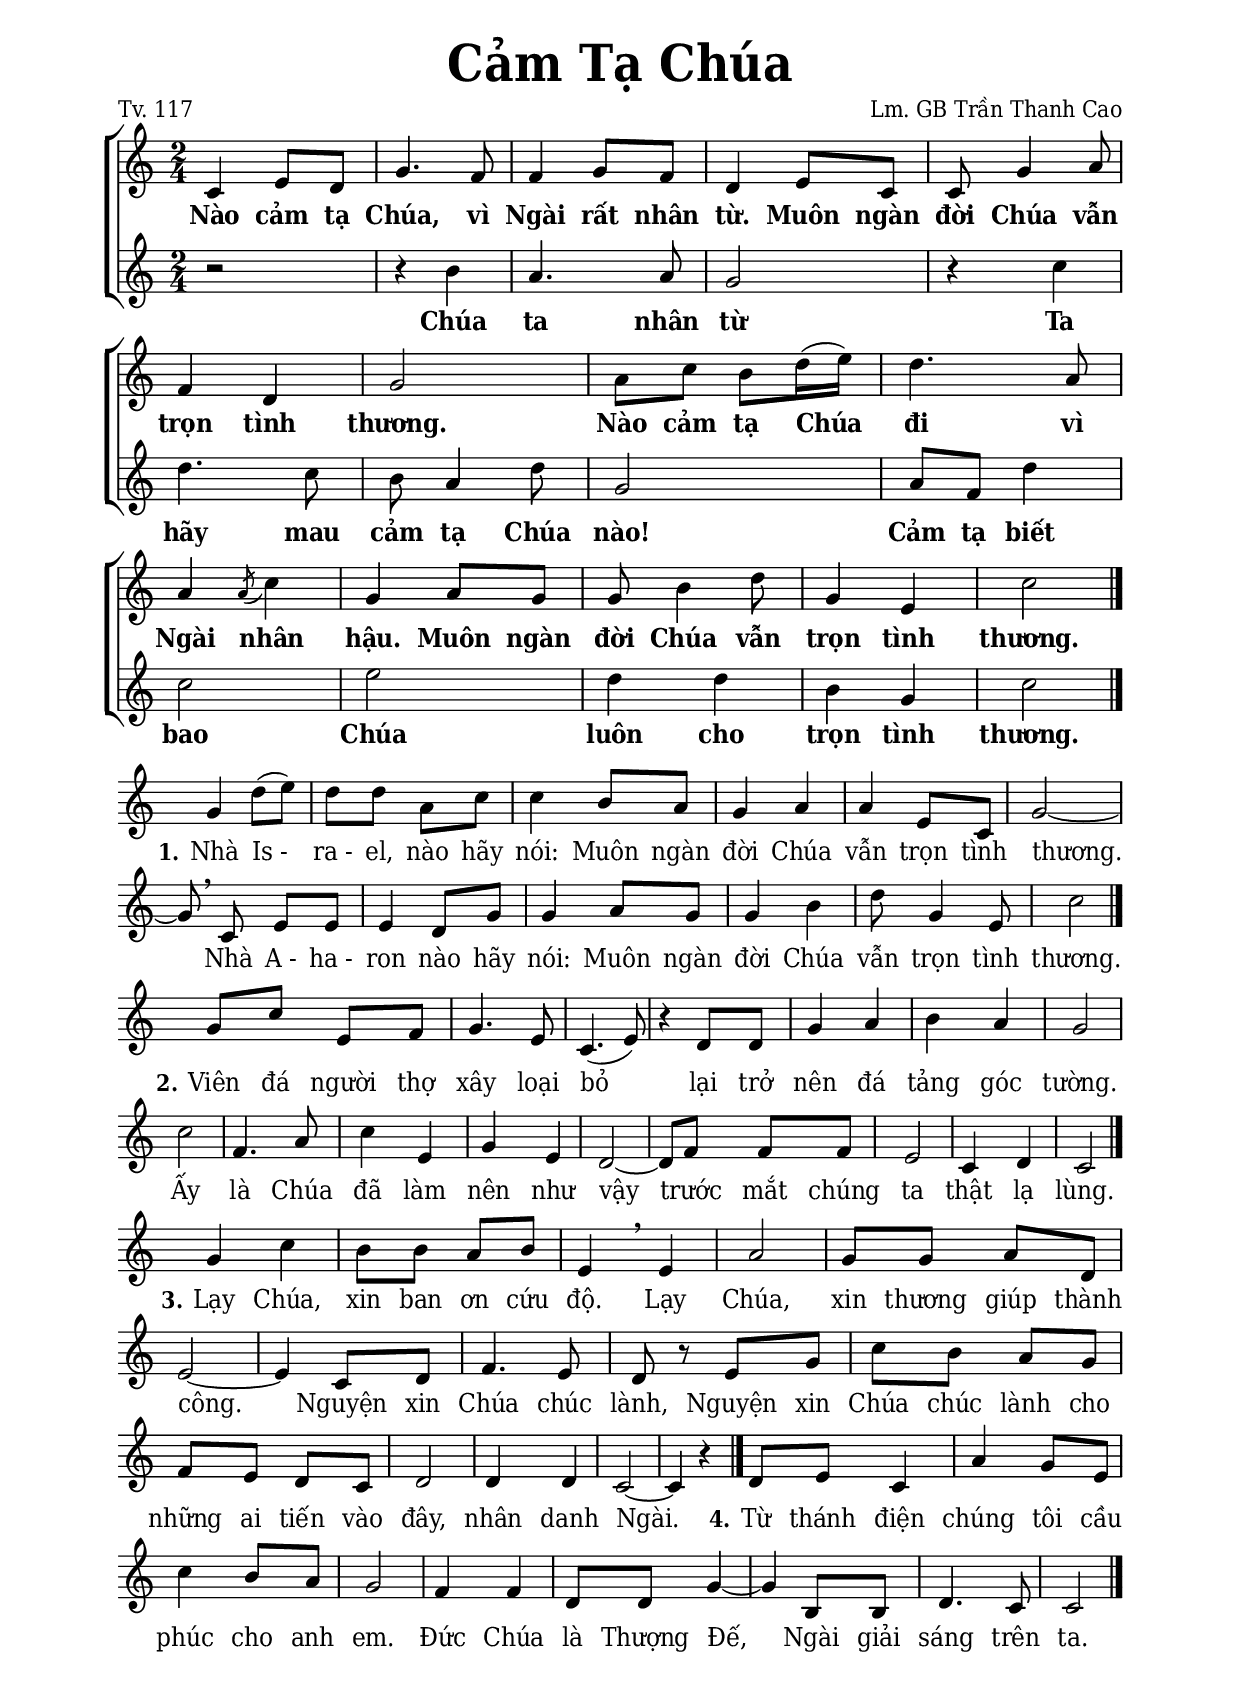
% Cài đặt chung
\version "2.22.1"
\include "english.ly"

\header {
  title = \markup { \fontsize #3 "Cảm Tạ Chúa" }
  poet = "Tv. 117"
  composer = "Lm. GB Trần Thanh Cao"
  %arranger = " "
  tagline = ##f
}

% Nhạc điệp khúc
nhacDiepKhucSop = \relative c' {
  c4 e8 d |
  g4. f8 |
  f4 g8 f |
  d4 e8 c |
  c g'4 a8 |
  f4 d |
  g2 |
  a8 c b d16 (e) |
  d4. a8 |
  a4 \acciaccatura a8 c4 |
  g a8 g |
  g b4 d8 |
  g,4 e |
  c'2 \bar "|."
}

nhacDiepKhucBas = \relative c'' {
  r2 |
  r4 b |
  a4. a8 |
  g2 |
  r4 c |
  d4. c8 |
  b a4 d8 |
  g,2 |
  a8 f d'4 |
  c2 |
  e |
  d4 d |
  b g |
  c2 \bar "|."
}

% Nhạc phiên khúc
nhacPhienKhucMot = \relative c'' {
  g4 d'8 (e) |
  d d a c |
  c4 b8 a |
  g4 a |
  a e8 c |
  g'2 ~ |
  g8 \breathe c, e e |
  e4 d8 g |
  g4 a8 g |
  g4 b |
  d8 g,4 e8 |
  c'2 \bar "|."
}

nhacPhienKhucHai = \relative c'' {
  g8 c e, f |
  g4. e8 |
  c4. (e8) |
  r4 d8 d |
  g4 a |
  b a |
  g2 |
  c |
  f,4. a8 |
  c4 e, |
  g e |
  d2 ~ |
  d8 f f f |
  e2 |
  c4 d |
  c2 \bar "|."
}

nhacPhienKhucBa = \relative c'' {
  g4 c |
  b8 b a b |
  e,4 \breathe e |
  a2 |
  g8 g a d, |
  e2 ~ |
  e4 c8 d |
  f4. e8 |
  d r e g |
  c b a g |
  f e d c |
  d2 |
  d4 d |
  c2 ~ |
  c4 r \bar "|."
  
  %4
  d8 e c4 |
  a' g8 e |
  c'4 b8 a |
  g2 |
  f4 f |
  d8 d g4 ~ |
  g b,8 b |
  d4. c8 |
  c2 \bar "|."
}

% Lời điệp khúc
loiDiepKhucSop = \lyricmode {
  Nào cảm tạ Chúa, vì Ngài rất nhân từ.
  Muôn ngàn đời Chúa vẫn trọn tình thương.
  Nào cảm tạ Chúa đi vì Ngài nhân hậu.
  Muôn ngàn đời Chúa vẫn trọn tình thương.
}

loiDiepKhucBas = \lyricmode {
  Chúa ta nhân từ
  Ta hãy mau cảm tạ Chúa nào!
  Cảm tạ biết bao
  Chúa luôn cho trọn tình thương.
}

% Lời phiên khúc
loiPhienKhucMot = \lyricmode {
  \set stanza = #"1."
  Nhà "Is -" "ra -" el, nào hãy nói:
  Muôn ngàn đời Chúa vẫn trọn tình thương.
  Nhà "A -" "ha -" ron nào hãy nói:
  Muôn ngàn đời Chúa vẫn trọn tình thương.
}

loiPhienKhucHai = \lyricmode {
  \set stanza = #"2."
  Viên đá người thợ xây loại bỏ
  lại trở nên đá tảng góc tường.
  Ấy là Chúa đã làm nên như vậy
  trước mắt chúng ta thật lạ lùng.
}

loiPhienKhucBa = \lyricmode {
  \set stanza = #"3."
  Lạy Chúa, xin ban ơn cứu độ.
  Lạy Chúa, xin thương giúp thành công.
  Nguyện xin Chúa chúc lành,
  Nguyện xin Chúa chúc lành cho những ai tiến vào đây,
  nhân danh Ngài.
  
  \set stanza = #"4."
  Từ thánh điện chúng tôi cầu phúc cho anh em.
  Đức Chúa là Thượng Đế,
  Ngài giải sáng trên ta.
}

% Dàn trang
\paper {
  #(set-paper-size "a4")
  top-margin = 10\mm
  bottom-margin = 10\mm
  left-margin = 20\mm
  right-margin = 20\mm
  indent = #0
  #(define fonts
    (make-pango-font-tree
      "Deja Vu Serif Condensed"
      "Deja Vu Serif Condensed"
      "Deja Vu Serif Condensed"
      (/ 20 20)))
  page-count = #1
  %system-system-spacing = #'((basic-distance . 12))
  %score-system-spacing = #'((basic-distance . 12))
}

% Thiết lập tông và nhịp
TongNhip = { \key c \major \time 2/4 }

\score {
  \new ChoirStaff <<
    \new Staff \with {
        \consists "Merge_rests_engraver"
        %\magnifyStaff #(magstep +1)
      }
      <<
      \new Voice = beSop {
        \TongNhip \nhacDiepKhucSop
      }
      \new Lyrics \lyricsto beSop \loiDiepKhucSop
    >>
    \new Staff \with {
        \consists "Merge_rests_engraver"
        %\magnifyStaff #(magstep +1)
      }
      <<
      \new Voice = beBas {
        \TongNhip \nhacDiepKhucBas
      }
      \new Lyrics \lyricsto beBas \loiDiepKhucBas
    >>
  >>
  \layout {
    \override Lyrics.LyricText.font-series = #'bold
    %\override Lyrics.LyricText.font-size = #+2
    \override Lyrics.LyricSpace.minimum-distance = #1.5
    \override Score.BarNumber.break-visibility = ##(#f #f #f)
    \override Score.SpacingSpanner.uniform-stretching = ##t
  }
}

\score {
  \new ChoirStaff <<
    \new Staff = phienKhuc \with {
        %\magnifyStaff #(magstep +1)
      }
      <<
      \new Voice = beSop {
        \TongNhip \nhacPhienKhucMot
      }
    >>
    \new Lyrics \lyricsto beSop \loiPhienKhucMot
  >>
  \layout {
    \override Staff.TimeSignature.transparent = ##t
    %\override Lyrics.LyricText.font-size = #+2
    \override Lyrics.LyricSpace.minimum-distance = #1.2
    \override Score.BarNumber.break-visibility = ##(#f #f #f)
    \override Score.SpacingSpanner.uniform-stretching = ##t
  } 
}

\score {
  \new ChoirStaff <<
    \new Staff = phienKhuc \with {
        %\magnifyStaff #(magstep +1)
      }
      <<
      \new Voice = beSop {
        \TongNhip \nhacPhienKhucHai
      }
    >>
    \new Lyrics \lyricsto beSop \loiPhienKhucHai
  >>
  \layout {
    \override Staff.TimeSignature.transparent = ##t
    %\override Lyrics.LyricText.font-size = #+2
    \override Lyrics.LyricSpace.minimum-distance = #2
    \override Score.BarNumber.break-visibility = ##(#f #f #f)
    \override Score.SpacingSpanner.uniform-stretching = ##t
  } 
}

\score {
  \new ChoirStaff <<
    \new Staff = phienKhuc \with {
        %\magnifyStaff #(magstep +1)
      }
      <<
      \new Voice = beSop {
        \TongNhip \nhacPhienKhucBa
      }
    >>
    \new Lyrics \lyricsto beSop \loiPhienKhucBa
  >>
  \layout {
    \override Staff.TimeSignature.transparent = ##t
    %\override Lyrics.LyricText.font-size = #+2
    \override Lyrics.LyricSpace.minimum-distance = #1.7
    \override Score.BarNumber.break-visibility = ##(#f #f #f)
    \override Score.SpacingSpanner.uniform-stretching = ##t
  } 
}
